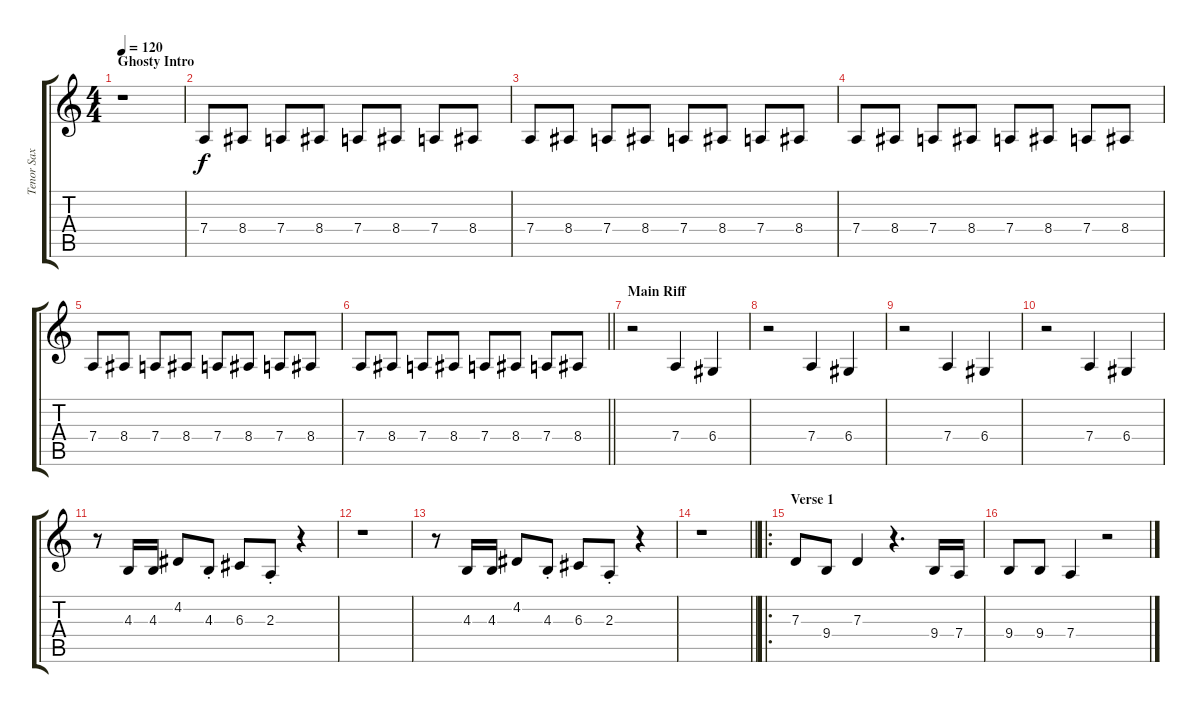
\track ("Tenor Sax" "Tenor Sax") {instrument tenorsax}
\staff {score tabs}
\tuning (E4 B3 G3 D3 A2 E2) {hide}
\ts (4 4)
\section ("" "Ghosty Intro")
\tempo 120
\clef g2
\ks c
r.1{dy f instrument tenorsax} |
7.4.8 8.4.8 7.4.8 8.4.8 7.4.8 8.4.8 7.4.8 8.4.8 |
7.4.8 8.4.8 7.4.8 8.4.8 7.4.8 8.4.8 7.4.8 8.4.8 |
7.4.8 8.4.8 7.4.8 8.4.8 7.4.8 8.4.8 7.4.8 8.4.8 |
7.4.8 8.4.8 7.4.8 8.4.8 7.4.8 8.4.8 7.4.8 8.4.8 |
\barLineRight lightlight
7.4.8 8.4.8 7.4.8 8.4.8 7.4.8 8.4.8 7.4.8 8.4.8 |
\section ("" "Main Riff")
r.2 7.4.4 6.4.4 |
r.2 7.4.4 6.4.4 |
r.2 7.4.4 6.4.4 |
r.2 7.4.4 6.4.4 |
r.8 4.3.16 4.3.16 4.2.8 4.3{st}.8 6.3.8 2.3{st}.8 r.4 |
r.1 |
r.8 4.3.16 4.3.16 4.2.8 4.3{st}.8 6.3.8 2.3{st}.8 r.4 |
\barLineRight lightlight
r.1 |
\ro
\section ("" "Verse 1")
7.3.8 9.4.8 7.3.4 r.4{d} 9.4.16 7.4.16 |
9.4.8 9.4.8 7.4.4 r.2
